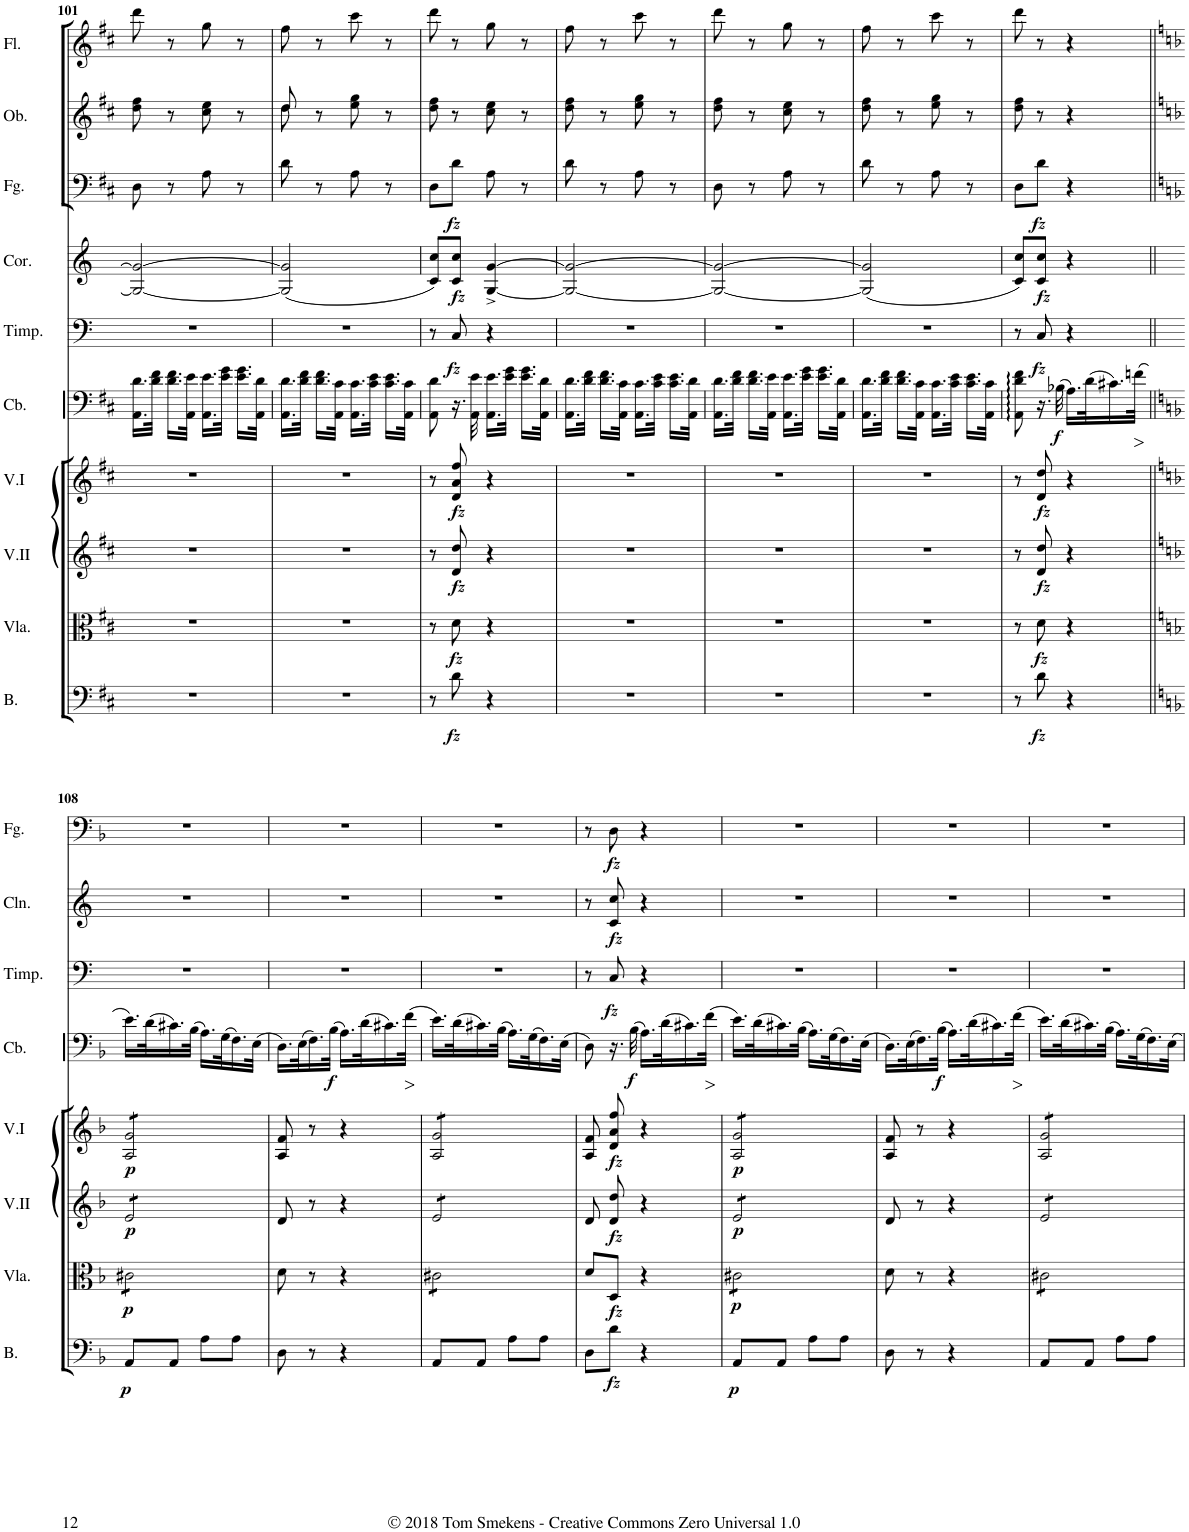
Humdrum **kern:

**kern	**dynam	**kern	**dynam	**kern	**dynam	**kern	**dynam	**kern	**dynam	**kern	**dynam	**kern	**dynam	**kern	**dynam	**kern	**dynam	**kern	**kern
*part11	*part11	*part10	*part10	*part9	*part9	*part8	*part8	*part7	*part7	*part6	*part6	*part5	*part5	*part4	*part4	*part3	*part3	*part2	*part1
*staff11	*staff11	*staff10	*staff10	*staff9	*staff9	*staff8	*staff8	*staff7	*staff7	*staff6	*staff6	*staff5	*staff5	*staff4	*staff4	*staff3	*staff3	*staff2	*staff1
*I"Violoncello e Basso	*	*I"Viola	*	*I"Violino II	*	*I"Violino I	*	*I"Contrabbasso Principale	*	*I"Timpani (D, A)	*	*I"Clarini 1,2 (D)	*	*I"Corni 1,2 (D)	*	*I"Fagotto	*	*I"Oboi 1,2	*I"Flauto
*I'B.	*	*I'Vla.	*	*I'V.II	*	*I'V.I	*	*I'Cb.	*	*I'Timp.	*	*I'Cln.	*	*I'Cor.	*	*I'Fg.	*	*I'Ob.	*I'Fl.
!!LO:PB:g=z
*clefF4	*	*clefC3	*	*clefG2	*	*clefG2	*	*clefF4	*	*clefF4	*	*clefG2	*	*clefG2	*	*clefF4	*	*clefG2	*clefG2
*Trd7c12	*	*	*	*	*	*	*	*Trd7c12	*	*Trd-1c-2	*	*Trd-1c-2	*	*Trd6c10	*	*	*	*	*
*k[f#c#]	*	*k[f#c#]	*	*k[f#c#]	*	*k[f#c#]	*	*k[f#c#]	*	*k[]	*	*k[]	*	*k[]	*	*k[f#c#]	*	*k[f#c#]	*k[f#c#]
*M2/4	*	*M2/4	*	*M2/4	*	*M2/4	*	*M2/4	*	*M2/4	*	*M2/4	*	*M2/4	*	*M2/4	*	*M2/4	*M2/4
=101	=101	=101	=101	=101	=101	=101	=101	=101	=101	=101	=101	=101	=101	=101	=101	=101	=101	=101	=101
2r	.	2r	.	2r	.	2r	.	16.AA\ 16.d\LL	.	2r	.	2r	.	2G/_ 2g/_	.	8D\	.	8dd\ 8ff#\	8ddd\
.	.	.	.	.	.	.	.	32d\ 32f#\JJk	.	.	.	.	.	.	.	.	.	.	.
.	.	.	.	.	.	.	.	16.d\ 16.f#\LL	.	.	.	.	.	.	.	8r	.	8r	8r
.	.	.	.	.	.	.	.	32AA\ 32e\JJk	.	.	.	.	.	.	.	.	.	.	.
.	.	.	.	.	.	.	.	16.AA\ 16.e\LL	.	.	.	.	.	.	.	8A\	.	8cc#\ 8ee\	8gg\
.	.	.	.	.	.	.	.	32e\ 32g\JJk	.	.	.	.	.	.	.	.	.	.	.
.	.	.	.	.	.	.	.	16.e\ 16.g\LL	.	.	.	.	.	.	.	8r	.	8r	8r
.	.	.	.	.	.	.	.	32AA\ 32d\JJk	.	.	.	.	.	.	.	.	.	.	.
=102	=102	=102	=102	=102	=102	=102	=102	=102	=102	=102	=102	=102	=102	=102	=102	=102	=102	=102	=102
*	*	*	*	*	*	*	*	*	*	*	*	*	*	*	*	*	*	*^	*
2r	.	2r	.	2r	.	2r	.	16.AA\ 16.d\LL	.	2r	.	2r	.	(2G/] 2g/]	.	8d\	.	8dd/	8dd\	8ff#\
.	.	.	.	.	.	.	.	32d\ 32f#\JJk	.	.	.	.	.	.	.	.	.	.	.	.
.	.	.	.	.	.	.	.	16.d\ 16.f#\LL	.	.	.	.	.	.	.	8r	.	8r	8ryy	8r
.	.	.	.	.	.	.	.	32AA\ 32c#\JJk	.	.	.	.	.	.	.	.	.	.	.	.
.	.	.	.	.	.	.	.	16.AA\ 16.c#\LL	.	.	.	.	.	.	.	8A\	.	8ee\ 8gg\	8ryy	8ccc#\
.	.	.	.	.	.	.	.	32c#\ 32e\JJk	.	.	.	.	.	.	.	.	.	.	.	.
.	.	.	.	.	.	.	.	16.c#\ 16.e\LL	.	.	.	.	.	.	.	8r	.	8r	8ryy	8r
.	.	.	.	.	.	.	.	32AA\ 32c#\JJk	.	.	.	.	.	.	.	.	.	.	.	.
*	*	*	*	*	*	*	*	*	*	*	*	*	*	*	*	*	*	*v	*v	*
=103	=103	=103	=103	=103	=103	=103	=103	=103	=103	=103	=103	=103	=103	=103	=103	=103	=103	=103	=103
8r	.	8r	.	8r	.	8r	.	8AA\ 8d\	.	8r	.	2r	.	8c/ 8cc/L)	.	8D\L	.	8dd\ 8ff#\	8ddd\
!	!LO:DY:b	!	!LO:DY:b	!	!LO:DY:b	!	!LO:DY:b	!	!	!	!LO:DY:b	!	!	!	!LO:DY:b	!	!LO:DY:b	!	!
8d\	fz	8d\	fz	8d/ 8dd/	fz	8d/ 8a/ 8ff#/	fz	16.r	.	8C/	fz	.	.	8c/ 8cc/J	fz	8d\J	fz	8r	8r
.	.	.	.	.	.	.	.	32AA\ 32e\	.	.	.	.	.	.	.	.	.	.	.
4r	.	4r	.	4r	.	4r	.	16.AA\ 16.e\LL	.	4r	.	.	.	[4G/^ [4g/^	.	8A\	.	8cc#\ 8ee\	8gg\
.	.	.	.	.	.	.	.	32e\ 32g\JJk	.	.	.	.	.	.	.	.	.	.	.
.	.	.	.	.	.	.	.	16.e\ 16.g\LL	.	.	.	.	.	.	.	8r	.	8r	8r
.	.	.	.	.	.	.	.	32AA\ 32d\JJk	.	.	.	.	.	.	.	.	.	.	.
=104	=104	=104	=104	=104	=104	=104	=104	=104	=104	=104	=104	=104	=104	=104	=104	=104	=104	=104	=104
2r	.	2r	.	2r	.	2r	.	16.AA\ 16.d\LL	.	2r	.	2r	.	2G/_ 2g/_	.	8d\	.	8dd\ 8ff#\	8ff#\
.	.	.	.	.	.	.	.	32d\ 32f#\JJk	.	.	.	.	.	.	.	.	.	.	.
.	.	.	.	.	.	.	.	16.d\ 16.f#\LL	.	.	.	.	.	.	.	8r	.	8r	8r
.	.	.	.	.	.	.	.	32AA\ 32c#\JJk	.	.	.	.	.	.	.	.	.	.	.
.	.	.	.	.	.	.	.	16.AA\ 16.c#\LL	.	.	.	.	.	.	.	8A\	.	8ee\ 8gg\	8ccc#\
.	.	.	.	.	.	.	.	32c#\ 32e\JJk	.	.	.	.	.	.	.	.	.	.	.
.	.	.	.	.	.	.	.	16.c#\ 16.e\LL	.	.	.	.	.	.	.	8r	.	8r	8r
.	.	.	.	.	.	.	.	32AA\ 32d\JJk	.	.	.	.	.	.	.	.	.	.	.
=105	=105	=105	=105	=105	=105	=105	=105	=105	=105	=105	=105	=105	=105	=105	=105	=105	=105	=105	=105
2r	.	2r	.	2r	.	2r	.	16.AA\ 16.d\LL	.	2r	.	2r	.	2G/_ 2g/_	.	8D\	.	8dd\ 8ff#\	8ddd\
.	.	.	.	.	.	.	.	32d\ 32f#\JJk	.	.	.	.	.	.	.	.	.	.	.
.	.	.	.	.	.	.	.	16.d\ 16.f#\LL	.	.	.	.	.	.	.	8r	.	8r	8r
.	.	.	.	.	.	.	.	32AA\ 32e\JJk	.	.	.	.	.	.	.	.	.	.	.
.	.	.	.	.	.	.	.	16.AA\ 16.e\LL	.	.	.	.	.	.	.	8A\	.	8cc#\ 8ee\	8gg\
.	.	.	.	.	.	.	.	32e\ 32g\JJk	.	.	.	.	.	.	.	.	.	.	.
.	.	.	.	.	.	.	.	16.e\ 16.g\LL	.	.	.	.	.	.	.	8r	.	8r	8r
.	.	.	.	.	.	.	.	32AA\ 32d\JJk	.	.	.	.	.	.	.	.	.	.	.
=106	=106	=106	=106	=106	=106	=106	=106	=106	=106	=106	=106	=106	=106	=106	=106	=106	=106	=106	=106
2r	.	2r	.	2r	.	2r	.	16.AA\ 16.d\LL	.	2r	.	2r	.	(2G/] 2g/]	.	8d\	.	8dd\ 8ff#\	8ff#\
.	.	.	.	.	.	.	.	32d\ 32f#\JJk	.	.	.	.	.	.	.	.	.	.	.
.	.	.	.	.	.	.	.	16.d\ 16.f#\LL	.	.	.	.	.	.	.	8r	.	8r	8r
.	.	.	.	.	.	.	.	32AA\ 32c#\JJk	.	.	.	.	.	.	.	.	.	.	.
.	.	.	.	.	.	.	.	16.AA\ 16.c#\LL	.	.	.	.	.	.	.	8A\	.	8ee\ 8gg\	8ccc#\
.	.	.	.	.	.	.	.	32c#\ 32e\JJk	.	.	.	.	.	.	.	.	.	.	.
.	.	.	.	.	.	.	.	16.c#\ 16.e\LL	.	.	.	.	.	.	.	8r	.	8r	8r
.	.	.	.	.	.	.	.	32AA\ 32c#\JJk	.	.	.	.	.	.	.	.	.	.	.
=107	=107	=107	=107	=107	=107	=107	=107	=107	=107	=107	=107	=107	=107	=107	=107	=107	=107	=107	=107
8r	.	8r	.	8r	.	8r	.	8AA\: 8d\: 8f#\:	.	8r	.	2r	.	8c/ 8cc/L)	.	8D\L	.	8dd\ 8ff#\	8ddd\
!	!LO:DY:b	!	!LO:DY:b	!	!LO:DY:b	!	!LO:DY:b	!	!	!	!LO:DY:b	!	!	!	!LO:DY:b	!	!LO:DY:b	!	!
8d\	fz	8d\	fz	8d/ 8dd/	fz	8d/ 8dd/	fz	16.r	.	8C/	fz	.	.	8c/ 8cc/J	fz	8d\J	fz	8r	8r
!	!	!	!	!	!	!	!	!	!LO:DY:b	!	!	!	!	!	!	!	!	!	!
.	.	.	.	.	.	.	.	(32B-X\	f	.	.	.	.	.	.	.	.	.	.
4r	.	4r	.	4r	.	4r	.	16.A\LL)	.	4r	.	.	.	4r	.	4r	.	4r	4r
.	.	.	.	.	.	.	.	(32d\K	.	.	.	.	.	.	.	.	.	.	.
.	.	.	.	.	.	.	.	16.c#X\)	.	.	.	.	.	.	.	.	.	.	.
!	!	!	!	!	!	!	!	!	!LO:HP:b	!	!	!	!	!	!	!	!	!	!
.	.	.	.	.	.	.	.	(32fn\JJk	>	.	.	.	.	.	.	.	.	.	.
.	.	.	.	.	.	.	.	.	]	.	.	.	.	.	.	.	.	.	.
!!LO:LB:g=z
=108||	=108||	=108||	=108||	=108||	=108||	=108||	=108||	=108||	=108||	=108||	=108||	=108||	=108||	=108||	=108||	=108||	=108||	=108||	=108||
*k[b-]	*	*k[b-]	*	*k[b-]	*	*k[b-]	*	*k[b-]	*	*k[]	*	*k[]	*	*k[]	*	*k[b-]	*	*k[b-]	*k[b-]
!	!LO:DY:b	!	!LO:DY:b	!	!LO:DY:b	!	!LO:DY:b	!	!	!	!	!	!	!	!	!	!	!	!
*	*	*tremolo	*	*	*	*	*	*	*	*	*	*	*	*	*	*	*	*	*
*	*	*	*	*tremolo	*	*	*	*	*	*	*	*	*	*	*	*	*	*	*
*	*	*	*	*	*	*tremolo	*	*	*	*	*	*	*	*	*	*	*	*	*
8AA/L	p	8c#X\L	p	8e/L	p	8A/ 8g/L	p	16.e\LL)	.	2r	.	2r	.	2r	.	2r	.	2r	2r
.	.	.	.	.	.	.	.	(32d\K	.	.	.	.	.	.	.	.	.	.	.
8AA/J	.	8c#X\	.	8e/	.	8A/ 8g/	.	16.c#X\)	.	.	.	.	.	.	.	.	.	.	.
.	.	.	.	.	.	.	.	(32B-\JJk	.	.	.	.	.	.	.	.	.	.	.
8A\L	.	8c#X\	.	8e/	.	8A/ 8g/	.	16.A\LL)	.	.	.	.	.	.	.	.	.	.	.
.	.	.	.	.	.	.	.	(32G\K	.	.	.	.	.	.	.	.	.	.	.
8A\J	.	8c#X\J	.	8e/J	.	8A/ 8g/J	.	16.F\)	.	.	.	.	.	.	.	.	.	.	.
*	*	*	*	*	*	*Xtremolo	*	*	*	*	*	*	*	*	*	*	*	*	*
*	*	*	*	*Xtremolo	*	*	*	*	*	*	*	*	*	*	*	*	*	*	*
*	*	*Xtremolo	*	*	*	*	*	*	*	*	*	*	*	*	*	*	*	*	*
.	.	.	.	.	.	.	.	(32E\JJk	.	.	.	.	.	.	.	.	.	.	.
=109	=109	=109	=109	=109	=109	=109	=109	=109	=109	=109	=109	=109	=109	=109	=109	=109	=109	=109	=109
8D\	.	8d\	.	8d/	.	8A/ 8f/	.	16.D\LL)	.	2r	.	2r	.	2r	.	2r	.	2r	2r
.	.	.	.	.	.	.	.	(32E\K	.	.	.	.	.	.	.	.	.	.	.
8r	.	8r	.	8r	.	8r	.	16.F\)	.	.	.	.	.	.	.	.	.	.	.
!	!	!	!	!	!	!	!	!	!LO:DY:b	!	!	!	!	!	!	!	!	!	!
.	.	.	.	.	.	.	.	(32B-\JJk	f	.	.	.	.	.	.	.	.	.	.
4r	.	4r	.	4r	.	4r	.	16.A\LL)	.	.	.	.	.	.	.	.	.	.	.
.	.	.	.	.	.	.	.	(32d\K	.	.	.	.	.	.	.	.	.	.	.
.	.	.	.	.	.	.	.	16.c#X\)	.	.	.	.	.	.	.	.	.	.	.
!	!	!	!	!	!	!	!	!	!LO:HP:b	!	!	!	!	!	!	!	!	!	!
.	.	.	.	.	.	.	.	(32f\JJk	>	.	.	.	.	.	.	.	.	.	.
.	.	.	.	.	.	.	.	.	]	.	.	.	.	.	.	.	.	.	.
=110	=110	=110	=110	=110	=110	=110	=110	=110	=110	=110	=110	=110	=110	=110	=110	=110	=110	=110	=110
*	*	*tremolo	*	*	*	*	*	*	*	*	*	*	*	*	*	*	*	*	*
*	*	*	*	*tremolo	*	*	*	*	*	*	*	*	*	*	*	*	*	*	*
*	*	*	*	*	*	*tremolo	*	*	*	*	*	*	*	*	*	*	*	*	*
8AA/L	.	8c#X\L	.	8e/L	.	8A/ 8g/L	.	16.e\LL)	.	2r	.	2r	.	2r	.	2r	.	2r	2r
.	.	.	.	.	.	.	.	(32d\K	.	.	.	.	.	.	.	.	.	.	.
8AA/J	.	8c#X\	.	8e/	.	8A/ 8g/	.	16.c#X\)	.	.	.	.	.	.	.	.	.	.	.
.	.	.	.	.	.	.	.	(32B-\JJk	.	.	.	.	.	.	.	.	.	.	.
8A\L	.	8c#X\	.	8e/	.	8A/ 8g/	.	16.A\LL)	.	.	.	.	.	.	.	.	.	.	.
.	.	.	.	.	.	.	.	(32G\K	.	.	.	.	.	.	.	.	.	.	.
8A\J	.	8c#X\J	.	8e/J	.	8A/ 8g/J	.	16.F\)	.	.	.	.	.	.	.	.	.	.	.
*	*	*	*	*	*	*Xtremolo	*	*	*	*	*	*	*	*	*	*	*	*	*
*	*	*	*	*Xtremolo	*	*	*	*	*	*	*	*	*	*	*	*	*	*	*
*	*	*Xtremolo	*	*	*	*	*	*	*	*	*	*	*	*	*	*	*	*	*
.	.	.	.	.	.	.	.	(32E\JJk	.	.	.	.	.	.	.	.	.	.	.
=111	=111	=111	=111	=111	=111	=111	=111	=111	=111	=111	=111	=111	=111	=111	=111	=111	=111	=111	=111
8D\L	.	8d/L	.	8d/L	.	8A/ 8f/L	.	8D\)	.	8r	.	8r	.	2r	.	8r	.	2r	2r
!	!LO:DY:b	!	!LO:DY:b	!	!LO:DY:b	!	!LO:DY:b	!	!	!	!LO:DY:b	!	!LO:DY:b	!	!	!	!LO:DY:b	!	!
8d\J	fz	8D/J	fz	8d/ 8dd/J	fz	8d/ 8a/ 8ff/J	fz	16.r	.	8C/	fz	8c/ 8cc/	fz	.	.	8D\	fz	.	.
!	!	!	!	!	!	!	!	!	!LO:DY:b	!	!	!	!	!	!	!	!	!	!
.	.	.	.	.	.	.	.	(32B-\	f	.	.	.	.	.	.	.	.	.	.
4r	.	4r	.	4r	.	4r	.	16.A\LL)	.	4r	.	4r	.	.	.	4r	.	.	.
.	.	.	.	.	.	.	.	(32d\K	.	.	.	.	.	.	.	.	.	.	.
.	.	.	.	.	.	.	.	16.c#X\)	.	.	.	.	.	.	.	.	.	.	.
!	!	!	!	!	!	!	!	!	!LO:HP:b	!	!	!	!	!	!	!	!	!	!
.	.	.	.	.	.	.	.	(32f\JJk	>	.	.	.	.	.	.	.	.	.	.
.	.	.	.	.	.	.	.	.	]	.	.	.	.	.	.	.	.	.	.
=112	=112	=112	=112	=112	=112	=112	=112	=112	=112	=112	=112	=112	=112	=112	=112	=112	=112	=112	=112
!	!LO:DY:b	!	!LO:DY:b	!	!LO:DY:b	!	!LO:DY:b	!	!	!	!	!	!	!	!	!	!	!	!
*	*	*tremolo	*	*	*	*	*	*	*	*	*	*	*	*	*	*	*	*	*
*	*	*	*	*tremolo	*	*	*	*	*	*	*	*	*	*	*	*	*	*	*
*	*	*	*	*	*	*tremolo	*	*	*	*	*	*	*	*	*	*	*	*	*
8AA/L	p	8c#X\L	p	8e/L	p	8A/ 8g/L	p	16.e\LL)	.	2r	.	2r	.	2r	.	2r	.	2r	2r
.	.	.	.	.	.	.	.	(32d\K	.	.	.	.	.	.	.	.	.	.	.
8AA/J	.	8c#X\	.	8e/	.	8A/ 8g/	.	16.c#X\)	.	.	.	.	.	.	.	.	.	.	.
.	.	.	.	.	.	.	.	(32B-\JJk	.	.	.	.	.	.	.	.	.	.	.
8A\L	.	8c#X\	.	8e/	.	8A/ 8g/	.	16.A\LL)	.	.	.	.	.	.	.	.	.	.	.
.	.	.	.	.	.	.	.	(32G\K	.	.	.	.	.	.	.	.	.	.	.
8A\J	.	8c#X\J	.	8e/J	.	8A/ 8g/J	.	16.F\)	.	.	.	.	.	.	.	.	.	.	.
*	*	*	*	*	*	*Xtremolo	*	*	*	*	*	*	*	*	*	*	*	*	*
*	*	*	*	*Xtremolo	*	*	*	*	*	*	*	*	*	*	*	*	*	*	*
*	*	*Xtremolo	*	*	*	*	*	*	*	*	*	*	*	*	*	*	*	*	*
.	.	.	.	.	.	.	.	(32E\JJk	.	.	.	.	.	.	.	.	.	.	.
=113	=113	=113	=113	=113	=113	=113	=113	=113	=113	=113	=113	=113	=113	=113	=113	=113	=113	=113	=113
8D\	.	8d\	.	8d/	.	8A/ 8f/	.	16.D\LL)	.	2r	.	2r	.	2r	.	2r	.	2r	2r
.	.	.	.	.	.	.	.	(32E\K	.	.	.	.	.	.	.	.	.	.	.
8r	.	8r	.	8r	.	8r	.	16.F\)	.	.	.	.	.	.	.	.	.	.	.
!	!	!	!	!	!	!	!	!	!LO:DY:b	!	!	!	!	!	!	!	!	!	!
.	.	.	.	.	.	.	.	(32B-\JJk	f	.	.	.	.	.	.	.	.	.	.
4r	.	4r	.	4r	.	4r	.	16.A\LL)	.	.	.	.	.	.	.	.	.	.	.
.	.	.	.	.	.	.	.	(32d\K	.	.	.	.	.	.	.	.	.	.	.
.	.	.	.	.	.	.	.	16.c#X\)	.	.	.	.	.	.	.	.	.	.	.
!	!	!	!	!	!	!	!	!	!LO:HP:b	!	!	!	!	!	!	!	!	!	!
.	.	.	.	.	.	.	.	(32f\JJk	>	.	.	.	.	.	.	.	.	.	.
.	.	.	.	.	.	.	.	.	]	.	.	.	.	.	.	.	.	.	.
=114	=114	=114	=114	=114	=114	=114	=114	=114	=114	=114	=114	=114	=114	=114	=114	=114	=114	=114	=114
*	*	*tremolo	*	*	*	*	*	*	*	*	*	*	*	*	*	*	*	*	*
*	*	*	*	*tremolo	*	*	*	*	*	*	*	*	*	*	*	*	*	*	*
*	*	*	*	*	*	*tremolo	*	*	*	*	*	*	*	*	*	*	*	*	*
8AA/L	.	8c#X\L	.	8e/L	.	8A/ 8g/L	.	16.e\LL)	.	2r	.	2r	.	2r	.	2r	.	2r	2r
.	.	.	.	.	.	.	.	(32d\K	.	.	.	.	.	.	.	.	.	.	.
8AA/J	.	8c#X\	.	8e/	.	8A/ 8g/	.	16.c#X\)	.	.	.	.	.	.	.	.	.	.	.
.	.	.	.	.	.	.	.	(32B-\JJk	.	.	.	.	.	.	.	.	.	.	.
8A\L	.	8c#X\	.	8e/	.	8A/ 8g/	.	16.A\LL)	.	.	.	.	.	.	.	.	.	.	.
.	.	.	.	.	.	.	.	(32G\K	.	.	.	.	.	.	.	.	.	.	.
8A\J	.	8c#X\J	.	8e/J	.	8A/ 8g/J	.	16.F\)	.	.	.	.	.	.	.	.	.	.	.
*	*	*	*	*	*	*Xtremolo	*	*	*	*	*	*	*	*	*	*	*	*	*
*	*	*	*	*Xtremolo	*	*	*	*	*	*	*	*	*	*	*	*	*	*	*
*	*	*Xtremolo	*	*	*	*	*	*	*	*	*	*	*	*	*	*	*	*	*
.	.	.	.	.	.	.	.	32E\JJk	.	.	.	.	.	.	.	.	.	.	.
=	=	=	=	=	=	=	=	=	=	=	=	=	=	=	=	=	=	=	=
*-	*-	*-	*-	*-	*-	*-	*-	*-	*-	*-	*-	*-	*-	*-	*-	*-	*-	*-	*-
